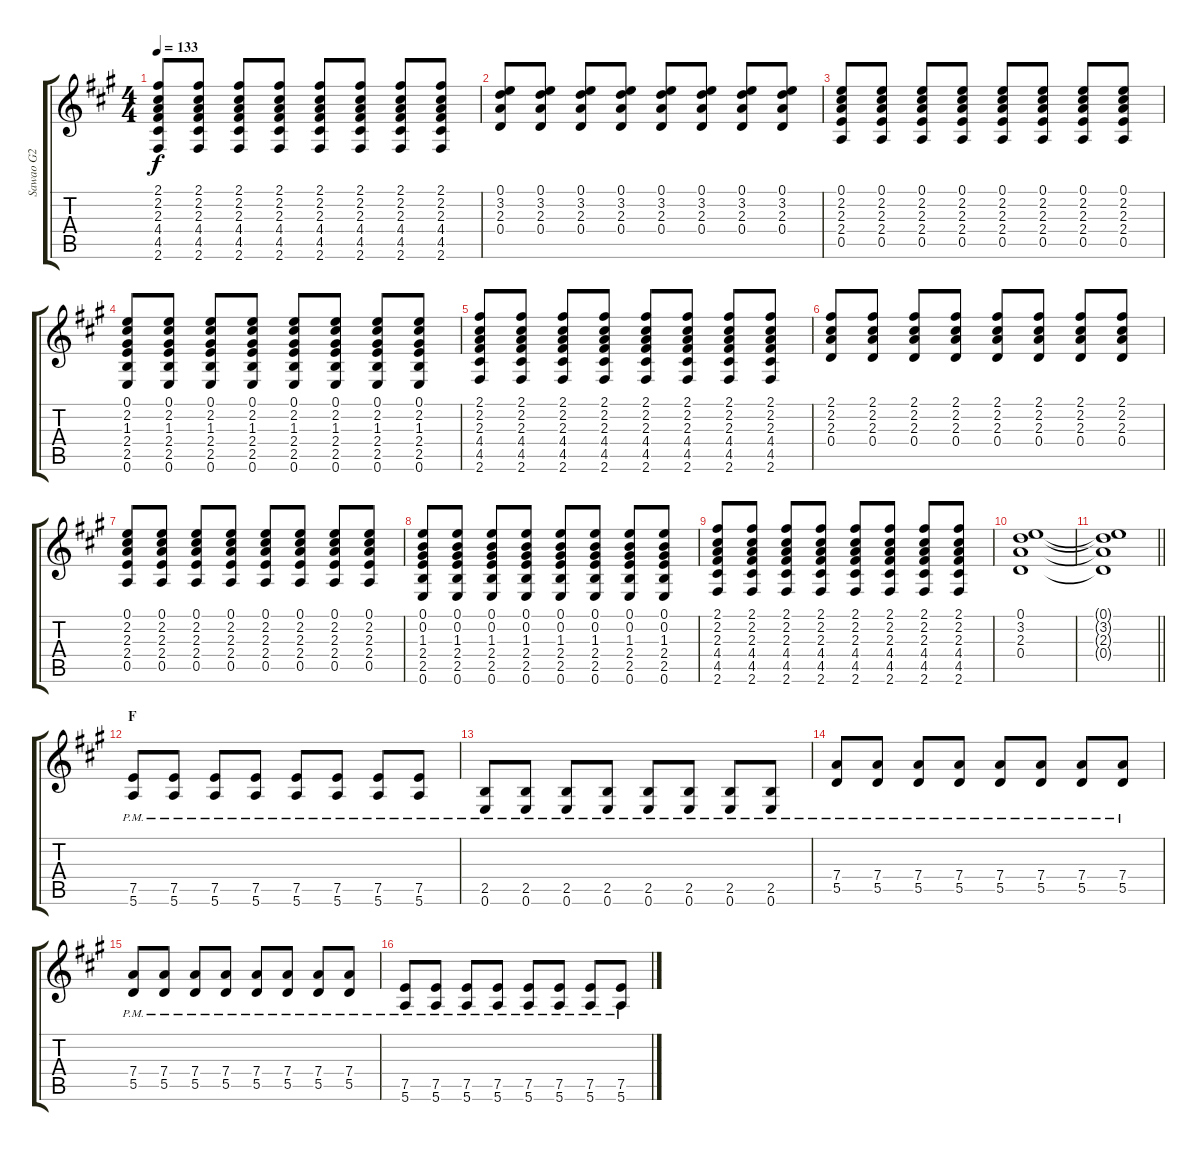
\track ("Sawao G2" "Sawao G2") {instrument overdrivenguitar}
\staff {score tabs}
\tuning (E4 B3 G3 D3 A2 E2) {hide}
\ts (4 4)
\tempo 133
\clef g2
\ks a
(2.1 2.2 2.3 4.4 4.5 2.6).8{dy f} (2.1 2.2 2.3 4.4 4.5 2.6).8 (2.1 2.2 2.3 4.4 4.5 2.6).8 (2.1 2.2 2.3 4.4 4.5 2.6).8 (2.1 2.2 2.3 4.4 4.5 2.6).8 (2.1 2.2 2.3 4.4 4.5 2.6).8 (2.1 2.2 2.3 4.4 4.5 2.6).8 (2.1 2.2 2.3 4.4 4.5 2.6).8 |
(0.1 3.2 2.3 0.4).8 (0.1 3.2 2.3 0.4).8 (0.1 3.2 2.3 0.4).8 (0.1 3.2 2.3 0.4).8 (0.1 3.2 2.3 0.4).8 (0.1 3.2 2.3 0.4).8 (0.1 3.2 2.3 0.4).8 (0.1 3.2 2.3 0.4).8 |
(0.1 2.2 2.3 2.4 0.5).8 (0.1 2.2 2.3 2.4 0.5).8 (0.1 2.2 2.3 2.4 0.5).8 (0.1 2.2 2.3 2.4 0.5).8 (0.1 2.2 2.3 2.4 0.5).8 (0.1 2.2 2.3 2.4 0.5).8 (0.1 2.2 2.3 2.4 0.5).8 (0.1 2.2 2.3 2.4 0.5).8 |
(0.1 2.2 1.3 2.4 2.5 0.6).8 (0.1 2.2 1.3 2.4 2.5 0.6).8 (0.1 2.2 1.3 2.4 2.5 0.6).8 (0.1 2.2 1.3 2.4 2.5 0.6).8 (0.1 2.2 1.3 2.4 2.5 0.6).8 (0.1 2.2 1.3 2.4 2.5 0.6).8 (0.1 2.2 1.3 2.4 2.5 0.6).8 (0.1 2.2 1.3 2.4 2.5 0.6).8 |
(2.1 2.2 2.3 4.4 4.5 2.6).8 (2.1 2.2 2.3 4.4 4.5 2.6).8 (2.1 2.2 2.3 4.4 4.5 2.6).8 (2.1 2.2 2.3 4.4 4.5 2.6).8 (2.1 2.2 2.3 4.4 4.5 2.6).8 (2.1 2.2 2.3 4.4 4.5 2.6).8 (2.1 2.2 2.3 4.4 4.5 2.6).8 (2.1 2.2 2.3 4.4 4.5 2.6).8 |
(2.1 2.2 2.3 0.4).8 (2.1 2.2 2.3 0.4).8 (2.1 2.2 2.3 0.4).8 (2.1 2.2 2.3 0.4).8 (2.1 2.2 2.3 0.4).8 (2.1 2.2 2.3 0.4).8 (2.1 2.2 2.3 0.4).8 (2.1 2.2 2.3 0.4).8 |
(0.1 2.2 2.3 2.4 0.5).8 (0.1 2.2 2.3 2.4 0.5).8 (0.1 2.2 2.3 2.4 0.5).8 (0.1 2.2 2.3 2.4 0.5).8 (0.1 2.2 2.3 2.4 0.5).8 (0.1 2.2 2.3 2.4 0.5).8 (0.1 2.2 2.3 2.4 0.5).8 (0.1 2.2 2.3 2.4 0.5).8 |
(0.1 0.2 1.3 2.4 2.5 0.6).8 (0.1 0.2 1.3 2.4 2.5 0.6).8 (0.1 0.2 1.3 2.4 2.5 0.6).8 (0.1 0.2 1.3 2.4 2.5 0.6).8 (0.1 0.2 1.3 2.4 2.5 0.6).8 (0.1 0.2 1.3 2.4 2.5 0.6).8 (0.1 0.2 1.3 2.4 2.5 0.6).8 (0.1 0.2 1.3 2.4 2.5 0.6).8 |
(2.1 2.2 2.3 4.4 4.5 2.6).8 (2.1 2.2 2.3 4.4 4.5 2.6).8 (2.1 2.2 2.3 4.4 4.5 2.6).8 (2.1 2.2 2.3 4.4 4.5 2.6).8 (2.1 2.2 2.3 4.4 4.5 2.6).8 (2.1 2.2 2.3 4.4 4.5 2.6).8 (2.1 2.2 2.3 4.4 4.5 2.6).8 (2.1 2.2 2.3 4.4 4.5 2.6).8 |
(0.1 3.2 2.3 0.4).1 |
\barLineRight lightlight
(0.1{t} 3.2{t} 2.3{t} 0.4{t}).1 |
\section ("" "F")
(7.5{pm} 5.6{pm}).8 (7.5{pm} 5.6{pm}).8 (7.5{pm} 5.6{pm}).8 (7.5{pm} 5.6{pm}).8 (7.5{pm} 5.6{pm}).8 (7.5{pm} 5.6{pm}).8 (7.5{pm} 5.6{pm}).8 (7.5{pm} 5.6{pm}).8 |
(2.5{pm} 0.6{pm}).8 (2.5{pm} 0.6{pm}).8 (2.5{pm} 0.6{pm}).8 (2.5{pm} 0.6{pm}).8 (2.5{pm} 0.6{pm}).8 (2.5{pm} 0.6{pm}).8 (2.5{pm} 0.6{pm}).8 (2.5{pm} 0.6{pm}).8 |
(7.4{pm} 5.5{pm}).8 (7.4{pm} 5.5{pm}).8 (7.4{pm} 5.5{pm}).8 (7.4{pm} 5.5{pm}).8 (7.4{pm} 5.5{pm}).8 (7.4{pm} 5.5{pm}).8 (7.4{pm} 5.5{pm}).8 (7.4{pm} 5.5{pm}).8 |
(7.4{pm} 5.5{pm}).8 (7.4{pm} 5.5{pm}).8 (7.4{pm} 5.5{pm}).8 (7.4{pm} 5.5{pm}).8 (7.4{pm} 5.5{pm}).8 (7.4{pm} 5.5{pm}).8 (7.4{pm} 5.5{pm}).8 (7.4{pm} 5.5{pm}).8 |
(7.5{pm} 5.6{pm}).8 (7.5{pm} 5.6{pm}).8 (7.5{pm} 5.6{pm}).8 (7.5{pm} 5.6{pm}).8 (7.5{pm} 5.6{pm}).8 (7.5{pm} 5.6{pm}).8 (7.5{pm} 5.6{pm}).8 (7.5{pm} 5.6{pm}).8
